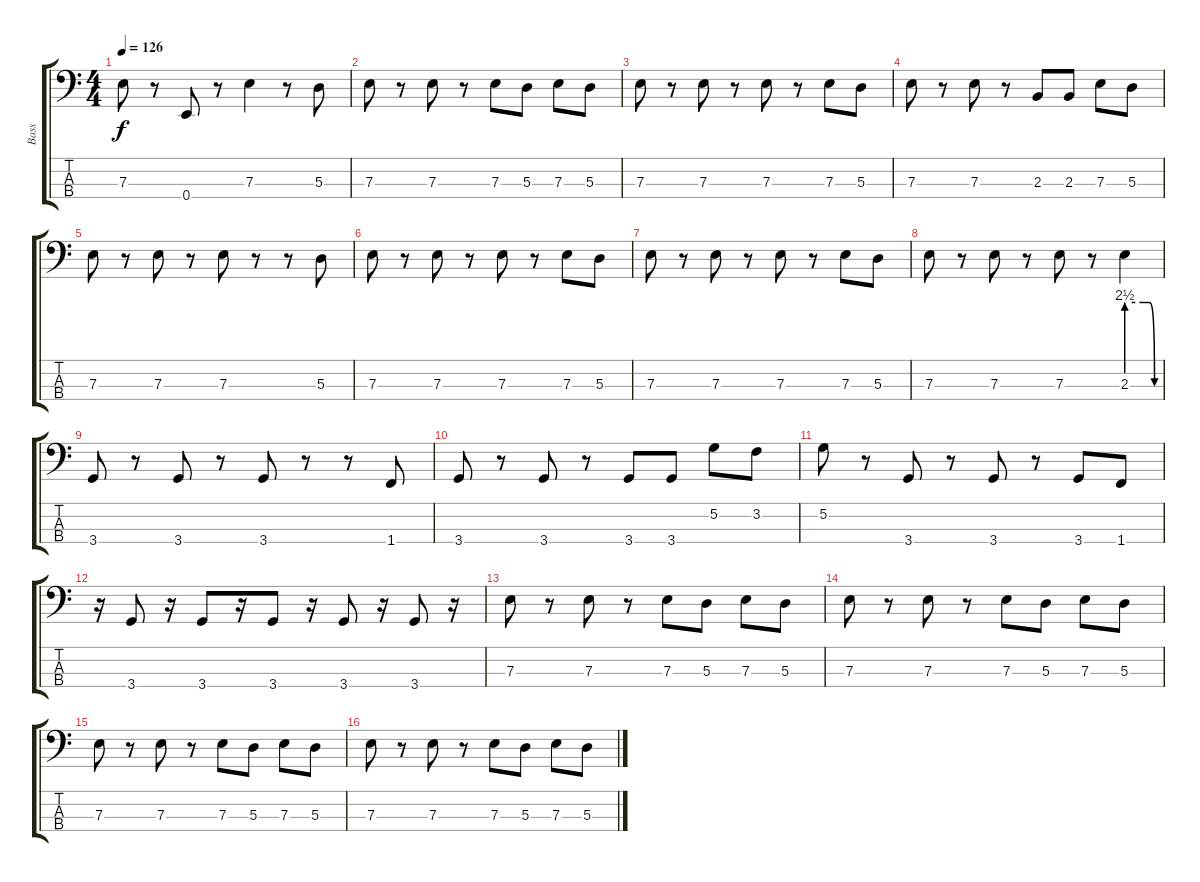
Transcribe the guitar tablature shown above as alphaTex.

\track ("Bass" "Bass") {instrument acousticbass}
\staff {score tabs}
\tuning (G2 D2 A1 E1) {hide}
\ts (4 4)
\tempo 126
\clef f4
\ks c
7.3.8{dy f} r.8 0.4.8 r.8 7.3.4 r.8 5.3.8 |
7.3.8 r.8 7.3.8 r.8 7.3.8 5.3.8 7.3.8 5.3.8 |
7.3.8 r.8 7.3.8 r.8 7.3.8 r.8 7.3.8 5.3.8 |
7.3.8 r.8 7.3.8 r.8 2.3.8 2.3.8 7.3.8 5.3.8 |
7.3.8 r.8 7.3.8 r.8 7.3.8 r.8 r.8 5.3.8 |
7.3.8 r.8 7.3.8 r.8 7.3.8 r.8 7.3.8 5.3.8 |
7.3.8 r.8 7.3.8 r.8 7.3.8 r.8 7.3.8 5.3.8 |
7.3.8 r.8 7.3.8 r.8 7.3.8 r.8 2.3{be (custom 0 10 16 10 30 10 41 10 51 0 60 0)}.4 |
3.4.8 r.8 3.4.8 r.8 3.4.8 r.8 r.8 1.4.8 |
3.4.8 r.8 3.4.8 r.8 3.4.8 3.4.8 5.2.8 3.2.8 |
5.2.8 r.8 3.4.8 r.8 3.4.8 r.8 3.4.8 1.4.8 |
r.16 3.4.8 r.16 3.4.8 r.16 3.4.8 r.16 3.4.8 r.16 3.4.8 r.16 |
7.3.8 r.8 7.3.8 r.8 7.3.8 5.3.8 7.3.8 5.3.8 |
7.3.8 r.8 7.3.8 r.8 7.3.8 5.3.8 7.3.8 5.3.8 |
7.3.8 r.8 7.3.8 r.8 7.3.8 5.3.8 7.3.8 5.3.8 |
7.3.8 r.8 7.3.8 r.8 7.3.8 5.3.8 7.3.8 5.3.8
